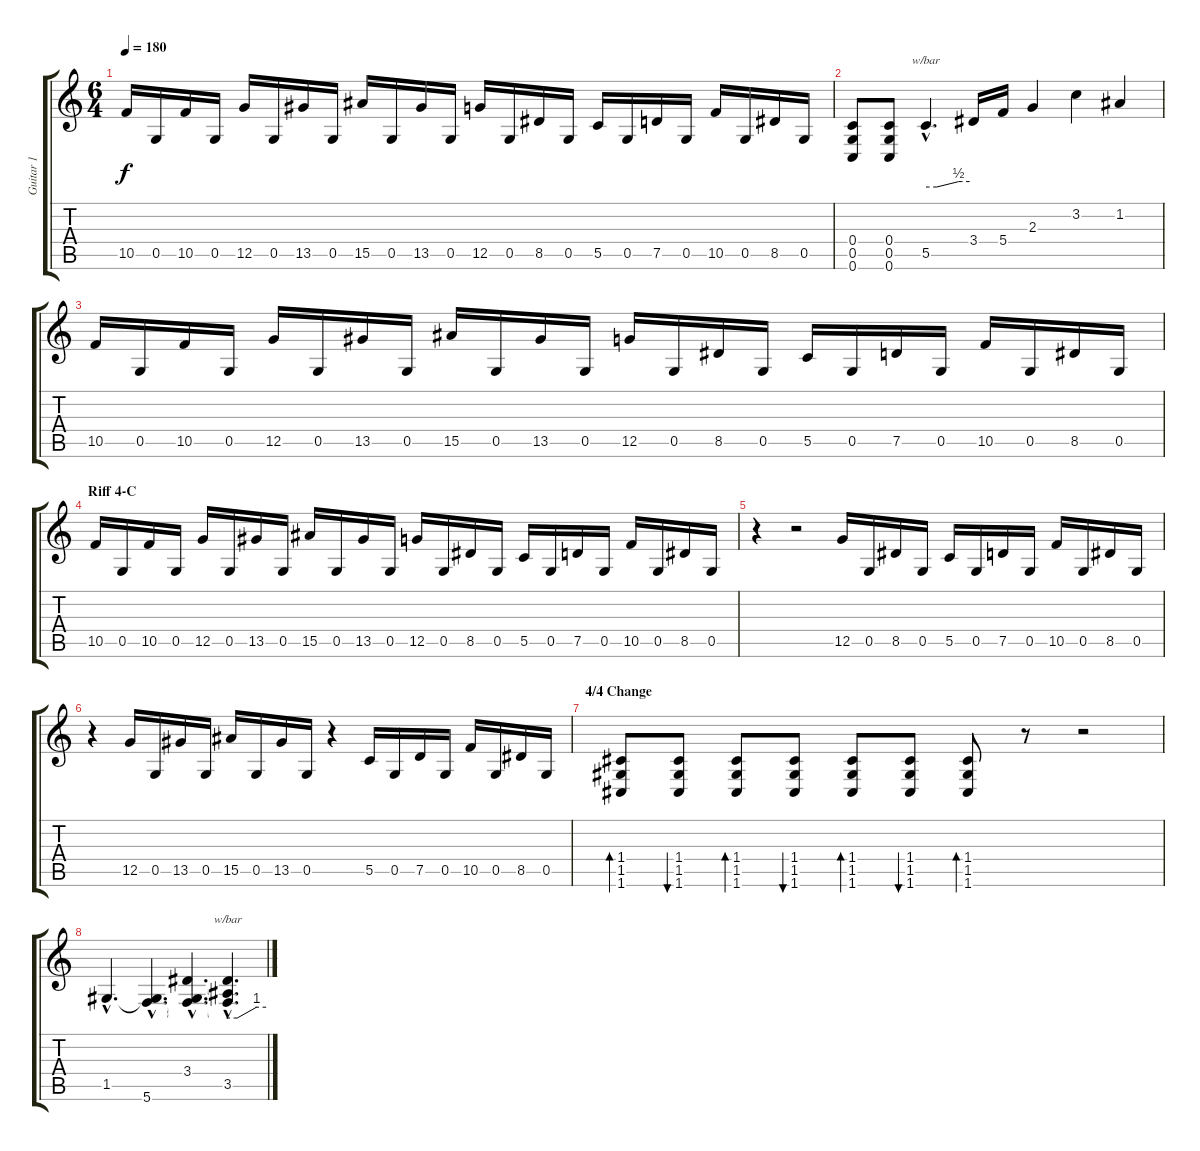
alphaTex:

\track ("Guitar 1" "Guitar 1") {instrument distortionguitar}
\staff {score tabs}
\tuning (D4 A3 F3 C3 G2 C2) {hide}
\ts (6 4)
\tempo 180
\clef g2
\ks c
10.5.16{dy f} 0.5.16 10.5.16 0.5.16 12.5.16 0.5.16 13.5.16 0.5.16 15.5.16 0.5.16 13.5.16 0.5.16 12.5.16 0.5.16 8.5.16 0.5.16 5.5.16 0.5.16 7.5.16 0.5.16 10.5.16 0.5.16 8.5.16 0.5.16 |
(0.4 0.5 0.6).8 (0.4 0.5 0.6).8 5.5{hac}.4{d tbe (custom default 0 0 15 0 45 2 60 2)} 3.4.16 5.4.16 2.3.4 3.2.4 1.2.4 |
10.5.16 0.5.16 10.5.16 0.5.16 12.5.16 0.5.16 13.5.16 0.5.16 15.5.16 0.5.16 13.5.16 0.5.16 12.5.16 0.5.16 8.5.16 0.5.16 5.5.16 0.5.16 7.5.16 0.5.16 10.5.16 0.5.16 8.5.16 0.5.16 |
\section ("" "Riff 4-C")
10.5.16 0.5.16 10.5.16 0.5.16 12.5.16 0.5.16 13.5.16 0.5.16 15.5.16 0.5.16 13.5.16 0.5.16 12.5.16 0.5.16 8.5.16 0.5.16 5.5.16 0.5.16 7.5.16 0.5.16 10.5.16 0.5.16 8.5.16 0.5.16 |
r.4 r.2 12.5.16 0.5.16 8.5.16 0.5.16 5.5.16 0.5.16 7.5.16 0.5.16 10.5.16 0.5.16 8.5.16 0.5.16 |
r.4 12.5.16 0.5.16 13.5.16 0.5.16 15.5.16 0.5.16 13.5.16 0.5.16 r.4 5.5.16 0.5.16 7.5.16 0.5.16 10.5.16 0.5.16 8.5.16 0.5.16 |
\section ("" "4/4 Change")
(1.4 1.5 1.6).8{bd 60} (1.4 1.5 1.6).8{bu 60} (1.4 1.5 1.6).8{bd 60} (1.4 1.5 1.6).8{bu 60} (1.4 1.5 1.6).8{bd 60} (1.4 1.5 1.6).8{bu 60} (1.4 1.5 1.6).8{bd 60} r.8 r.2 |
1.5{hac}.4{d} (1.5{hac t} 5.6{hac}).4{d} (3.4{hac} 1.5{hac t} 5.6{hac t}).4{d} (3.4{hac t} 3.5{hac} 5.6{hac t}).4{d tbe (custom default 0 0 15 0 45 4 60 4)}
